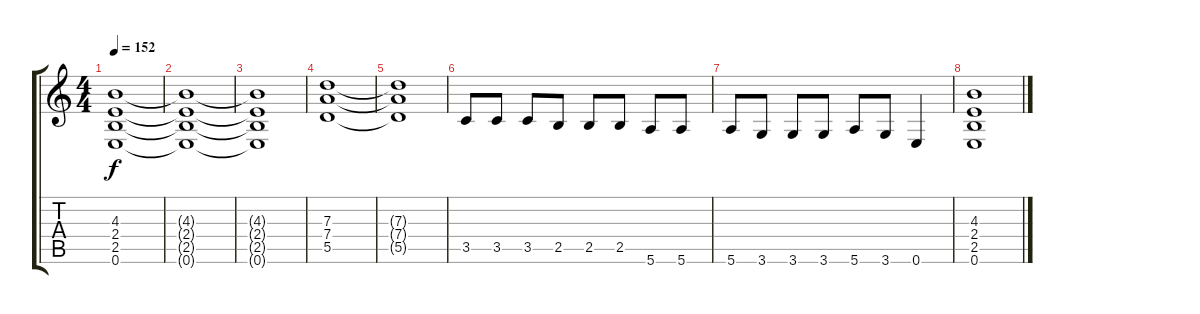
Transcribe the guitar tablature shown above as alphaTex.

\track "" {instrument overdrivenguitar}
\staff {score tabs}
\tuning (E4 B3 G3 D3 A2 E2) {hide}
\ts (4 4)
\tempo 152
\clef g2
\ks c
(4.3{t} 2.4{t} 2.5{t} 0.6{t}).1{dy f} |
(4.3{t} 2.4{t} 2.5{t} 0.6{t}).1 |
(4.3{t} 2.4{t} 2.5{t} 0.6{t}).1 |
(7.3 7.4 5.5).1 |
(7.3{t} 7.4{t} 5.5{t}).1 |
3.5.8 3.5.8 3.5.8 2.5.8 2.5.8 2.5.8 5.6.8 5.6.8 |
5.6.8 3.6.8 3.6.8 3.6.8 5.6.8 3.6.8 0.6.4 |
(4.3 2.4 2.5 0.6).1
